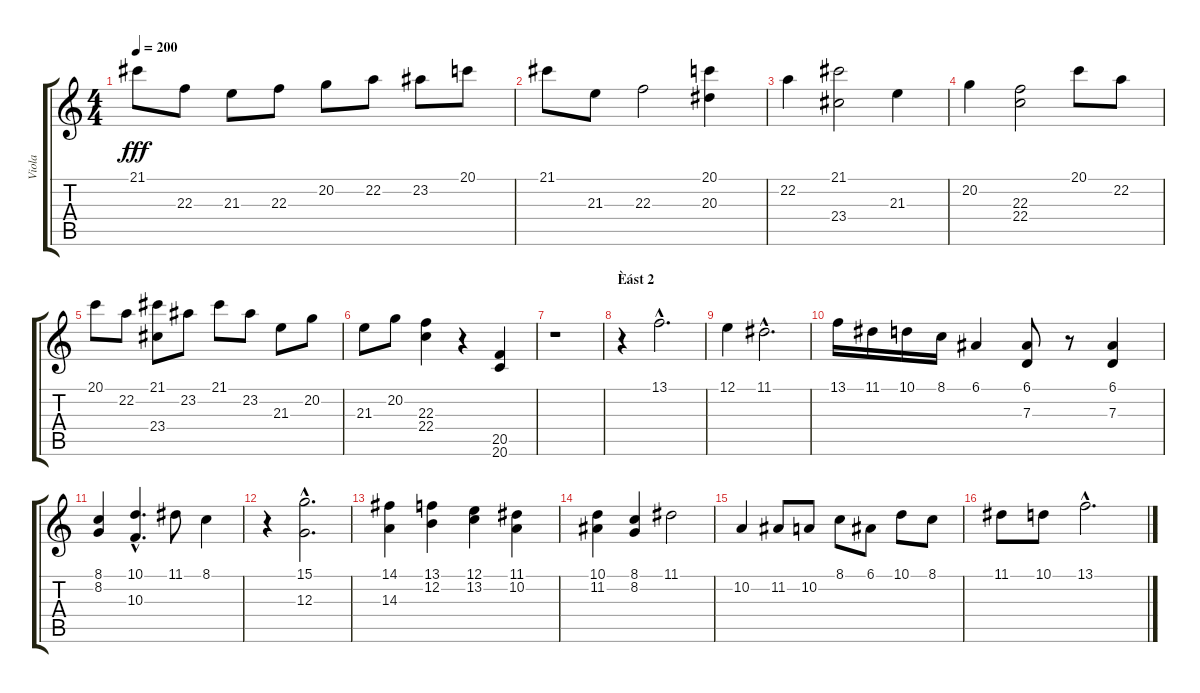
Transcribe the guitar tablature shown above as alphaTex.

\track ("Viola" "Viola") {instrument viola}
\staff {score tabs}
\tuning (E4 B3 G3 D3 A2 E2) {hide}
\ts (4 4)
\tempo 200
\clef g2
\ks c
21.1.8{dy fff} 22.3.8 21.3.8 22.3.8 20.2.8 22.2.8 23.2.8 20.1.8 |
21.1.8 21.3.8 22.3.2 (20.1 20.3).4 |
22.2.4 (21.1 23.4).2 21.3.4 |
20.2.4 (22.3 22.4).2 20.1.8 22.2.8 |
20.1.8 22.2.8 (21.1 23.4).8 23.2.8 21.1.8 23.2.8 21.3.8 20.2.8 |
21.3.8 20.2.8 (22.3 22.4).4 r.4 (20.5 20.6).4 |
r.1 |
\section ("" "Èást 2")
r.4 13.1{hac}.2{d} |
12.1.4 11.1{hac}.2{d} |
13.1.16 11.1.16 10.1.16 8.1.16 6.1.4 (6.1 7.3).8 r.8 (6.1 7.3).4 |
(8.1 8.2).4 (10.1{hac} 10.3{hac}).4{d} 11.1.8 8.1.4 |
r.4 (15.1{hac} 12.3{hac}).2{d} |
(14.1 14.3).4 (13.1 12.2).4 (12.1 13.2).4 (11.1 10.2).4 |
(10.1 11.2).4 (8.1 8.2).4 11.1.2 |
10.2.4 11.2.8 10.2.8 8.1.8 6.1.8 10.1.8 8.1.8 |
11.1.8 10.1.8 13.1{hac}.2{d}
